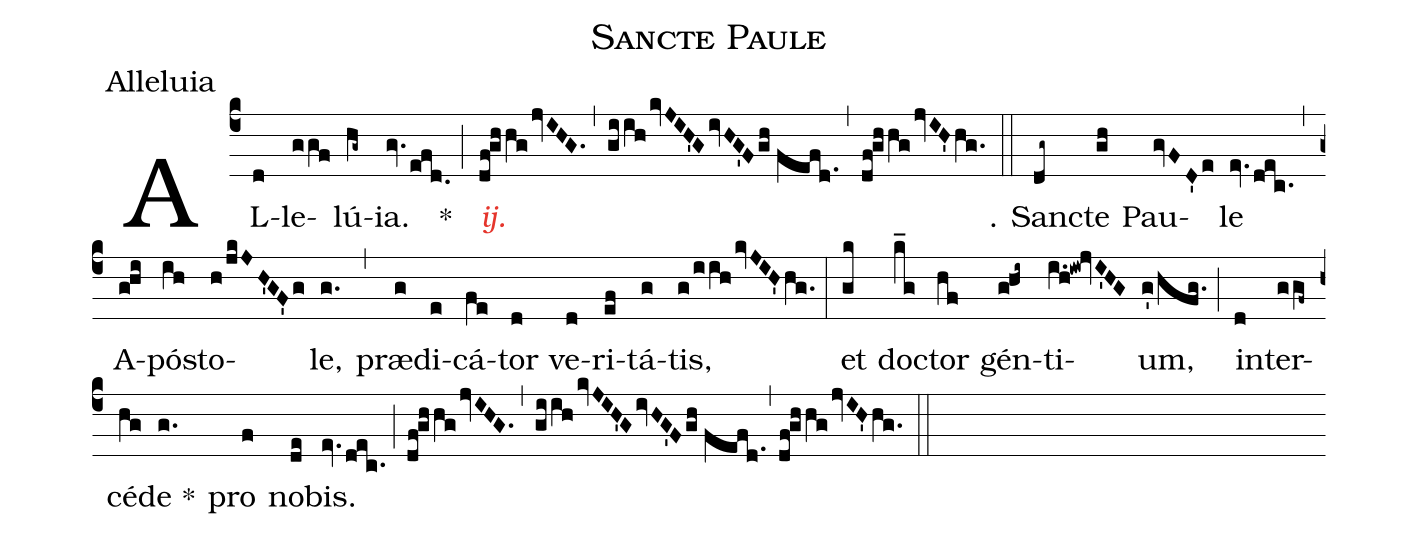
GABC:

name:Sancte Paule;
office-part:Alleluia;
%%
(c4) AL(d)le(ggf)lú(hg~)ia.(gv.efd.) *(;)
<c><i>ij.</i></c>(df!ghhgjvIHG.,giihkvJIH'GivHG'Fgh//fefd.) (,)
(df!ghhgjvIH'hg.) (::)

℣. San(dg~)cte(gh) Pau(gvFD'e)le(ev.dec.) (,)
A(g!hi)pó(ih)sto(h/jkJH'GF'g)le,(g.) (,)
præ(g)di(e)cá(fe)tor(d) ve(d)ri(ef)tá(g)tis,(g/iihkvJIH'hg.) (:)
et(gk) do(k_g)ctor(hf) gén(g!hi~)ti(i.h!iw!jvI'HG)um,(g'/hfg.) (;)
in(d)ter(ggf~)cé(hg)de *(g.) pro(f) no(de)bis.(ev.dec.;df!ghhgjvIHG.,giihkvJIH'GivHG'Fgh//fefd.,df!ghhgjvIH'hg.) (::)
